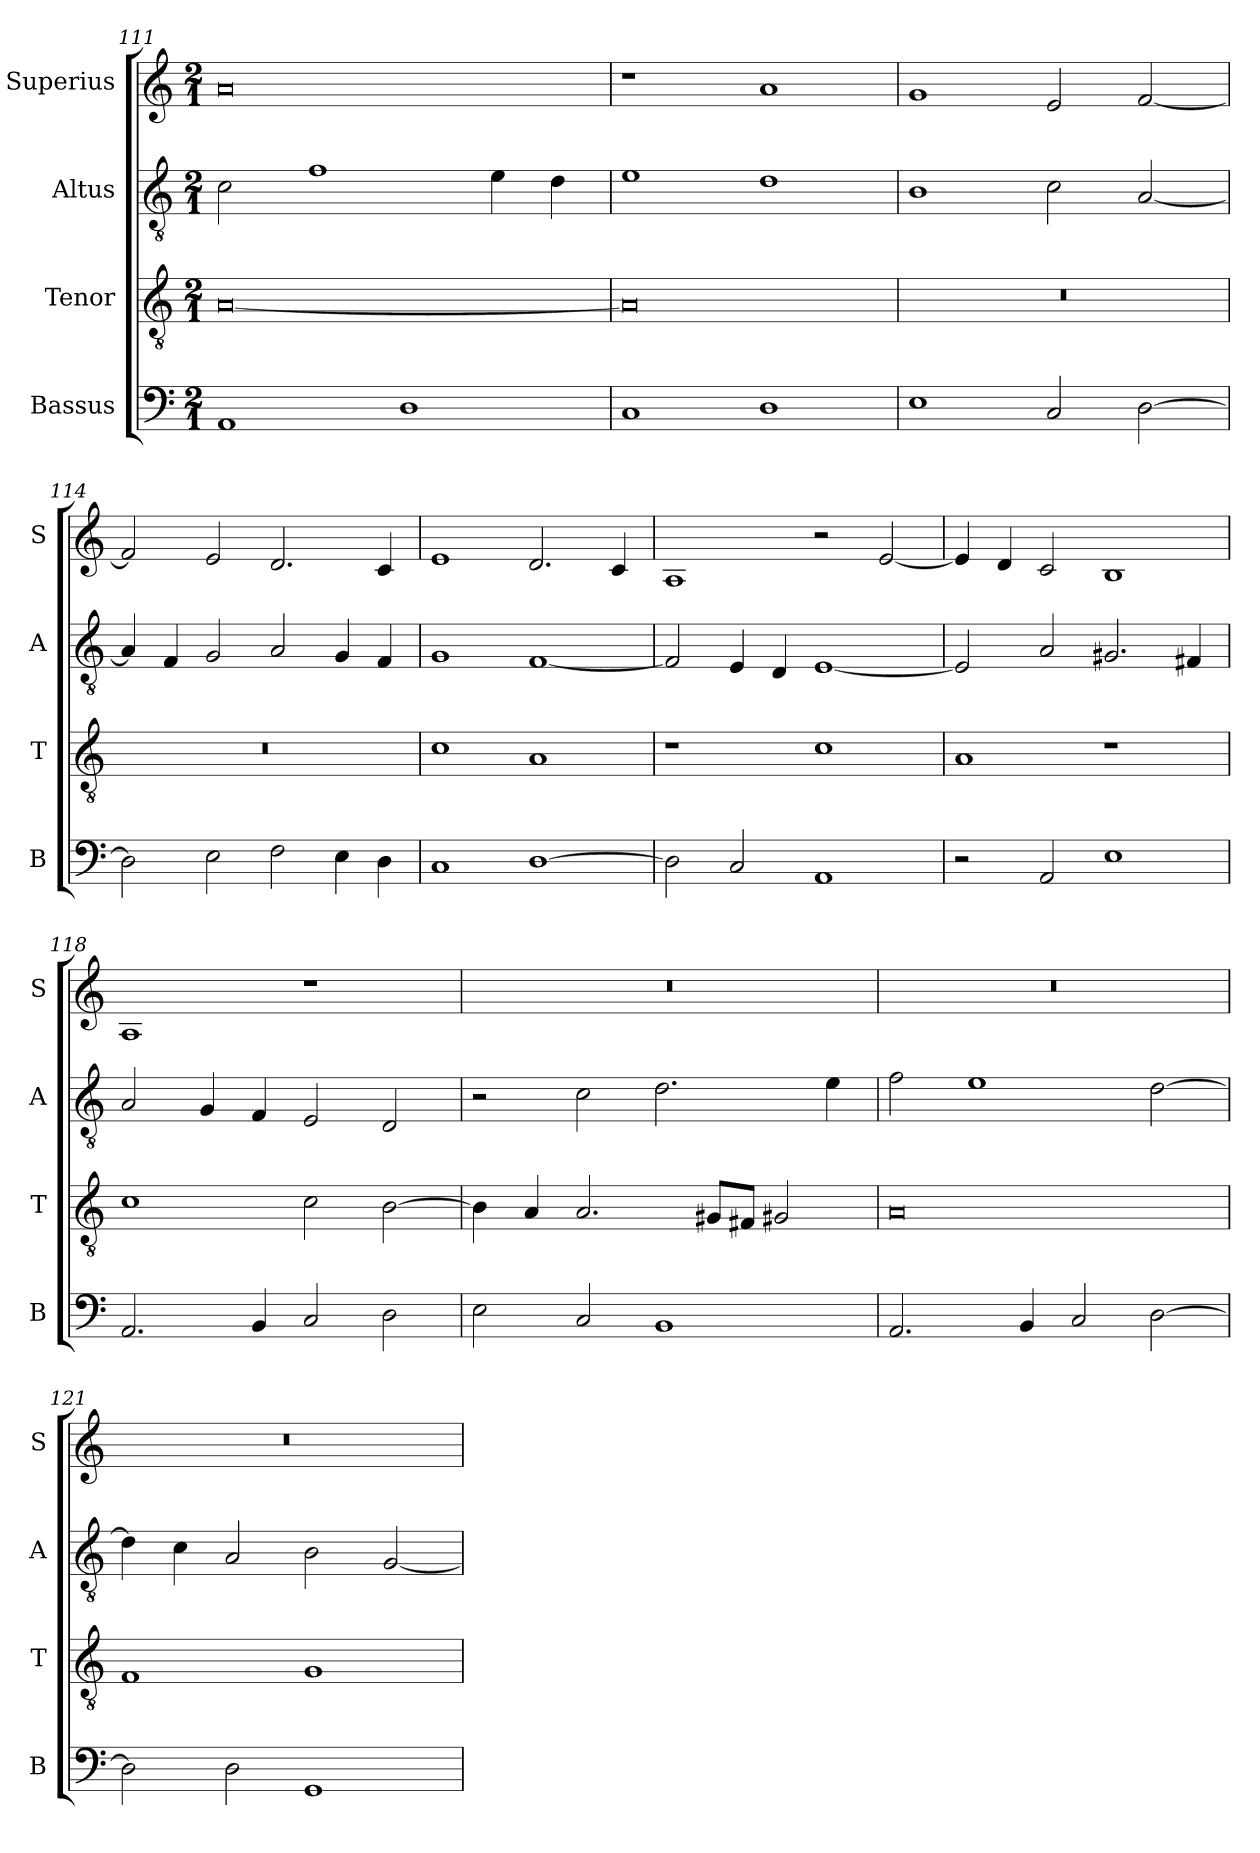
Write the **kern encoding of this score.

**kern	**kern	**kern	**kern
*part4	*part3	*part2	*part1
*staff4	*staff3	*staff2	*staff1
*I"Bassus	*I"Tenor	*I"Altus	*I"Superius
*I'B	*I'T	*I'A	*I'S
*clefF4	*clefGv2	*clefGv2	*clefG2
*k[]	*k[]	*k[]	*k[]
*M2/1	*M2/1	*M2/1	*M2/1
=111	=111	=111	=111
1AA	[0A	2c\	0a
.	.	1f	.
1D	.	.	.
.	.	4e\	.
.	.	4d\	.
=112	=112	=112	=112
1C	0A]	1e	1r
1D	.	1d	1a
=113	=113	=113	=113
1E	0r	1B	1g
2C/	.	2c\	2e/
[2D\	.	[2A/	[2f/
=114	=114	=114	=114
2D\]	0r	4A/]	2f/]
.	.	4F/	.
2E\	.	2G/	2e/
2F\	.	2A/	2.d/
4E\	.	4G/	.
4D\	.	4F/	4c/
=115	=115	=115	=115
1C	1c	1G	1e
[1D	1A	[1F	2.d/
.	.	.	4c/
=116	=116	=116	=116
2D\]	1r	2F/]	1A
2C/	.	4E/	.
.	.	4D/	.
1AA	1c	[1E	2r
.	.	.	[2e/
=117	=117	=117	=117
2r	1A	2E/]	4e/]
.	.	.	4d/
2AA/	.	2A/	2c/
1E	1r	2.G#X/	1B
.	.	4F#X/	.
=118	=118	=118	=118
2.AA/	1c	2A/	1A
.	.	4G/	.
4BB/	.	4F/	.
2C/	2c\	2E/	1r
2D\	[2B\	2D/	.
=119	=119	=119	=119
2E\	4B\]	2r	0r
.	4A/	.	.
2C/	2.A/	2c\	.
1BB	.	2.d\	.
.	8G#X/L	.	.
.	8F#X/J	.	.
.	2G#X/	.	.
.	.	4e\	.
=120	=120	=120	=120
2.AA/	0A	2f\	0r
.	.	1e	.
4BB/	.	.	.
2C/	.	.	.
[2D\	.	[2d\	.
=121	=121	=121	=121
2D\]	1F	4d\]	0r
.	.	4c\	.
2D\	.	2A/	.
1GG	1G	2B\	.
.	.	[2G/	.
=	=	=	=
*-	*-	*-	*-
